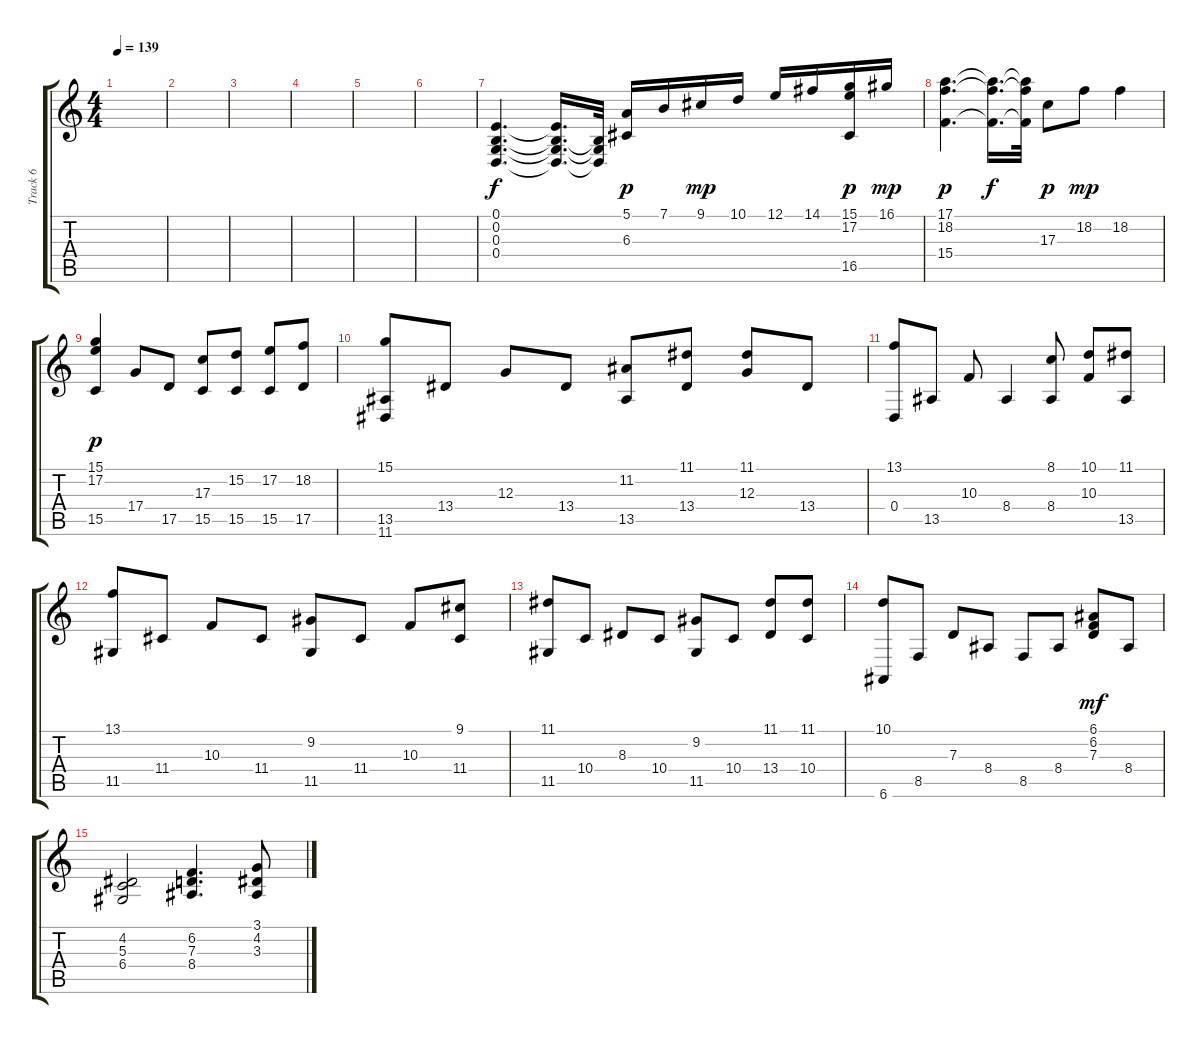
\track ("Track 6" "Track 6") {instrument fx1rain}
\staff {score tabs}
\tuning (E4 B3 G3 D3 A2 E2) {hide}
\ts (4 4)
\tempo 139
\clef g2
\ks c
|
|
|
|
|
|
(0.1 0.2 0.3 0.4).4{d volume 7 balance 2 instrument fx1rain} (0.1{t} 0.2{t} 0.3{t} 0.4{t}).16{d} (0.2{t} 0.3{t} 0.4{t}).32 (5.1 6.3).16{dy p} 7.1.16 9.1.16{dy mp} 10.1.16 12.1.16 14.1.16 (15.1 17.2 16.5).16{dy p} 16.1.16{dy mp} |
(17.1 18.2 15.4).4{d dy p} (17.1{t} 18.2{t} 15.4{t}).16{d dy f} (17.1{t} 18.2{t} 15.4{t}).32 17.3.8{dy p} 18.2.8{dy mp} 18.2.4 |
(15.1 17.2 15.5).4{dy p} 17.4.8 17.5.8 (17.3 15.5).8 (15.2 15.5).8 (17.2 15.5).8 (18.2 17.5).8 |
(15.1 13.5 11.6).8 13.4.8 12.3.8 13.4.8 (11.2 13.5).8 (11.1 13.4).8 (11.1 12.3).8 13.4.8 |
(13.1 0.4).8 13.5.8 10.3.8 8.4.4 (8.1 8.4).8 (10.1 10.3).8 (11.1 13.5).8 |
(13.1 11.5).8 11.4.8 10.3.8 11.4.8 (9.2 11.5).8 11.4.8 10.3.8 (9.1 11.4).8 |
(11.1 11.5).8 10.4.8 8.3.8 10.4.8 (9.2 11.5).8 10.4.8 (11.1 13.4).8 (11.1 10.4).8 |
(10.1 6.6).8 8.5.8 7.3.8 8.4.8 8.5.8 8.4.8 (6.1 6.2 7.3).8{dy mf} 8.4.8 |
(4.2 5.3 6.4).2 (6.2 7.3 8.4).4{d} (3.1 4.2 3.3).8
